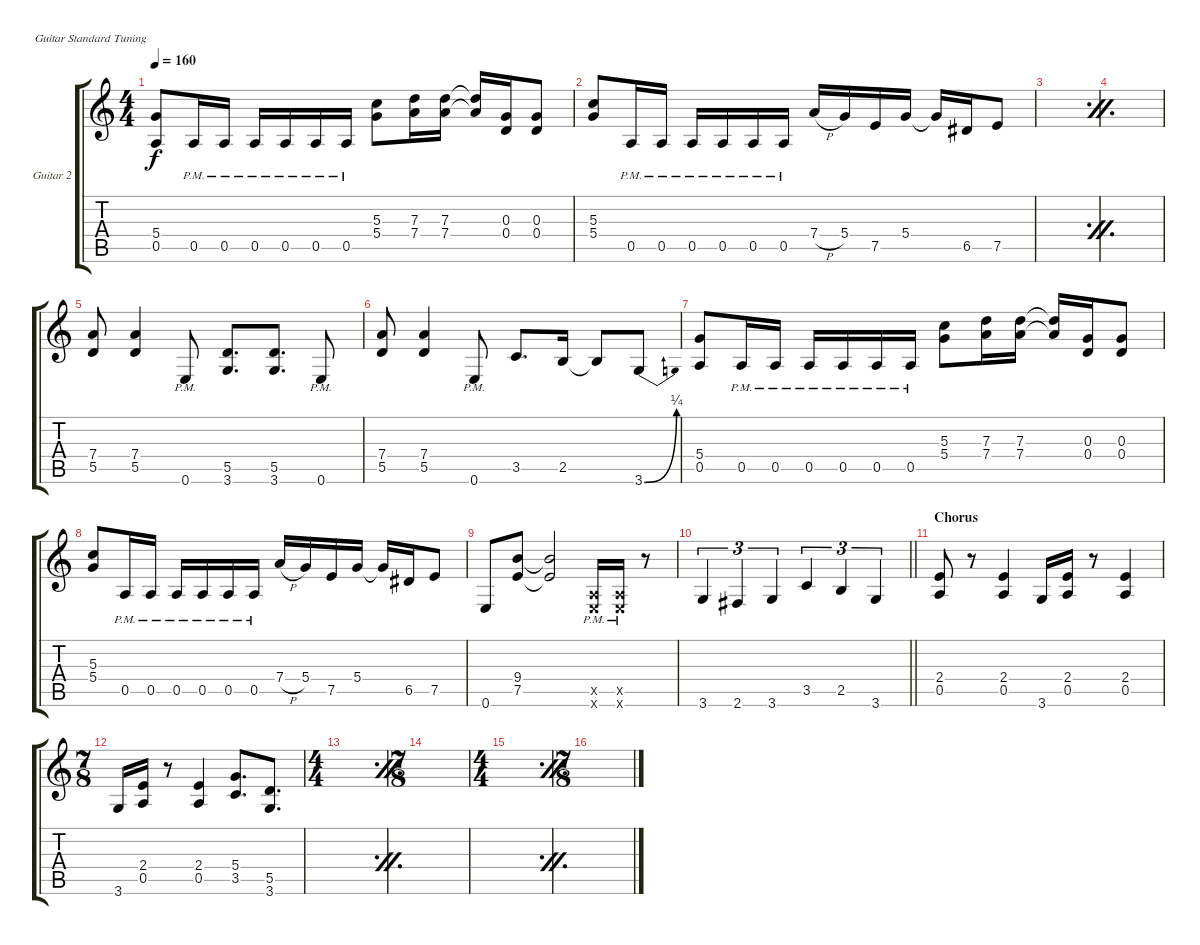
\bracketExtendMode groupsimilarinstruments
\firstSystemTrackNameOrientation horizontal
\otherSystemsTrackNameOrientation horizontal
\track ("Guitar 2" "Guitar 2") {instrument overdrivenguitar}
\staff {score tabs}
\tuning (E4 B3 G3 D3 A2 E2)
\ts (4 4)
\tempo 160
\clef g2
\ks c
(5.4 0.5).8{dy f} 0.5{pm}.16 0.5{pm}.16 0.5{pm}.16 0.5{pm}.16 0.5{pm}.16 0.5{pm}.16 (5.3 5.4).8 (7.3 7.4).16 (7.3 7.4).16 (7.3{t} 7.4{t}).16 (0.3 0.4).16 (0.3 0.4).8 |
(5.3 5.4).8 0.5{pm}.16 0.5{pm}.16 0.5{pm}.16 0.5{pm}.16 0.5{pm}.16 0.5{pm}.16 7.4{h}.16 5.4.16 7.5.16 5.4.16 5.4{t}.16 6.5.16 7.5.8 |
\simile firstofdouble
|
\simile secondofdouble
|
\simile none
(7.4 5.5).8 (7.4 5.5).4 0.6{pm}.8 (5.5 3.6).8{d} (5.5 3.6).8{d} 0.6{pm}.8 |
(7.4 5.5).8 (7.4 5.5).4 0.6{pm}.8 3.5.8{d} 2.5.16 2.5{t}.8 3.6{be (bend 0 0 53.4 1)}.8 |
(5.4 0.5).8 0.5{pm}.16 0.5{pm}.16 0.5{pm}.16 0.5{pm}.16 0.5{pm}.16 0.5{pm}.16 (5.3 5.4).8 (7.3 7.4).16 (7.3 7.4).16 (7.3{t} 7.4{t}).16 (0.3 0.4).16 (0.3 0.4).8 |
(5.3 5.4).8 0.5{pm}.16 0.5{pm}.16 0.5{pm}.16 0.5{pm}.16 0.5{pm}.16 0.5{pm}.16 7.4{h}.16 5.4.16 7.5.16 5.4.16 5.4{t}.16 6.5.16 7.5.8 |
0.6.8 (9.4 7.5).8 (9.4{t} 7.5{t}).2 (0.6{pm x} 0.5{pm x}).16 (0.6{pm x} 0.5{pm x}).16 r.8 |
\barLineRight lightlight
3.6.4{tu (3 2)} 2.6.4{tu (3 2)} 3.6.4{tu (3 2)} 3.5.4{tu (3 2)} 2.5.4{tu (3 2)} 3.6.4{tu (3 2)} |
\section ("" "Chorus")
(2.4 0.5).8 r.8 (2.4 0.5).4 3.6.16 (2.4 0.5).16 r.8 (2.4 0.5).4 |
\ts (7 8)
3.6.16 (2.4 0.5).16 r.8 (2.4 0.5).4 (5.4 3.5).8{d} (5.5 3.6).8{d} |
\ts (4 4)
\simile firstofdouble
|
\ts (7 8)
\simile secondofdouble
|
\ts (4 4)
\simile firstofdouble
|
\ts (7 8)
\simile secondofdouble
